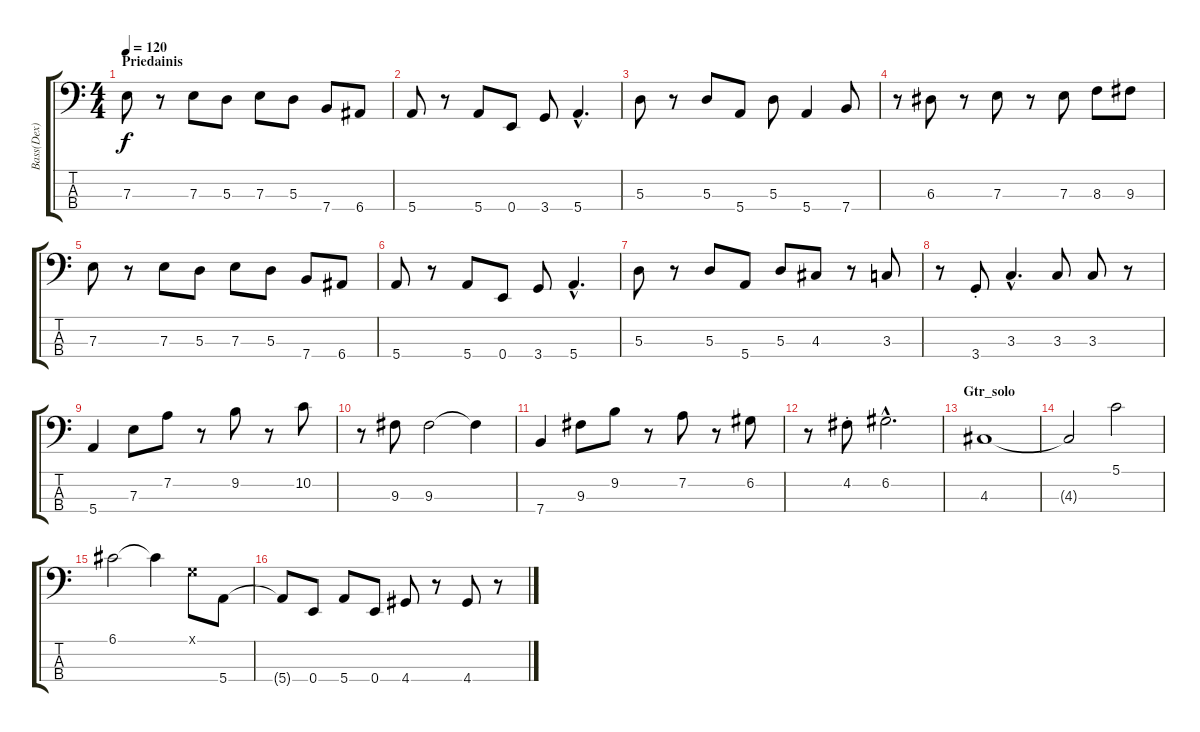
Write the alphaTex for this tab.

\track ("Bass(Dex)" "Bass(Dex)") {instrument electricbassfinger}
\staff {score tabs}
\tuning (G2 D2 A1 E1) {hide}
\ts (4 4)
\section ("" "Priedainis")
\tempo 120
\clef f4
\ks c
7.3.8{dy f} r.8 7.3.8 5.3.8 7.3.8 5.3.8 7.4.8 6.4.8 |
5.4.8 r.8 5.4.8 0.4.8 3.4.8 5.4{hac}.4{d} |
5.3.8 r.8 5.3.8 5.4.8 5.3.8 5.4.4 7.4.8 |
r.8 6.3.8 r.8 7.3.8 r.8 7.3.8 8.3.8 9.3.8 |
7.3.8 r.8 7.3.8 5.3.8 7.3.8 5.3.8 7.4.8 6.4.8 |
5.4.8 r.8 5.4.8 0.4.8 3.4.8 5.4{hac}.4{d} |
5.3.8 r.8 5.3.8 5.4.8 5.3.8 4.3.8 r.8 3.3.8 |
r.8 3.4{st}.8 3.3{hac}.4{d} 3.3.8 3.3.8 r.8 |
5.4.4 7.3.8 7.2.8 r.8 9.2.8 r.8 10.2.8 |
r.8 9.3.8 9.3.2 9.3{t}.4 |
7.4.4 9.3.8 9.2.8 r.8 7.2.8 r.8 6.2.8 |
r.8 4.2{st}.8 6.2{hac}.2{d} |
\section ("" "Gtr_solo")
4.3.1 |
4.3{t}.2 5.1.2 |
6.1.2 6.1{t}.4 0.1{x}.8 5.4.8 |
5.4{t}.8 0.4.8 5.4.8 0.4.8 4.4.8 r.8 4.4.8 r.8
